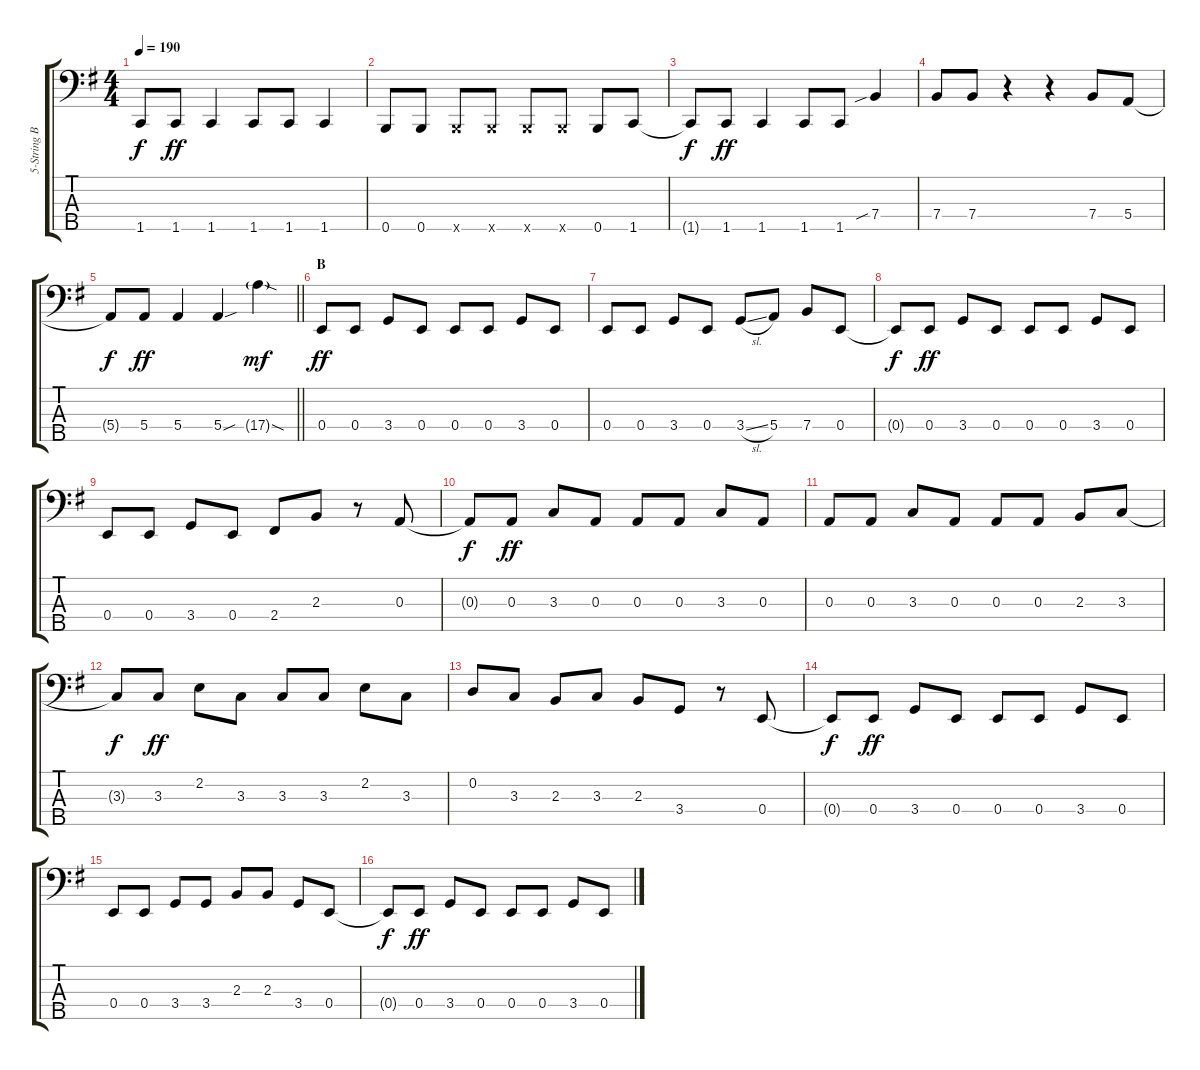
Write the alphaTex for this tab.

\track ("5-String Bass" "5-String B") {instrument electricbasspick}
\staff {score tabs}
\tuning (G2 D2 A1 E1 B0) {hide}
\ts (4 4)
\tempo 190
\clef f4
\ks g
1.5{t}.8{dy f} 1.5.8{dy ff} 1.5.4 1.5.8 1.5.8 1.5.4 |
0.5.8 0.5.8 0.5{x}.8 0.5{x}.8 0.5{x}.8 0.5{x}.8 0.5.8 1.5.8 |
1.5{t}.8{dy f} 1.5.8{dy ff} 1.5.4 1.5.8 1.5.8 7.4{sib}.4 |
7.4.8 7.4.8 r.4 r.4 7.4.8 5.4.8 |
\barLineRight lightlight
5.4{t}.8{dy f} 5.4.8{dy ff} 5.4.4 5.4{sou}.4 17.4{sod g}.4{dy mf} |
\section ("" "B")
0.4.8{dy ff} 0.4.8 3.4.8 0.4.8 0.4.8 0.4.8 3.4.8 0.4.8 |
0.4.8 0.4.8 3.4.8 0.4.8 3.4{sl}.8 5.4.8 7.4.8 0.4.8 |
0.4{t}.8{dy f} 0.4.8{dy ff} 3.4.8 0.4.8 0.4.8 0.4.8 3.4.8 0.4.8 |
0.4.8 0.4.8 3.4.8 0.4.8 2.4.8 2.3.8 r.8 0.3.8 |
0.3{t}.8{dy f} 0.3.8{dy ff} 3.3.8 0.3.8 0.3.8 0.3.8 3.3.8 0.3.8 |
0.3.8 0.3.8 3.3.8 0.3.8 0.3.8 0.3.8 2.3.8 3.3.8 |
3.3{t}.8{dy f} 3.3.8{dy ff} 2.2.8 3.3.8 3.3.8 3.3.8 2.2.8 3.3.8 |
0.2.8 3.3.8 2.3.8 3.3.8 2.3.8 3.4.8 r.8 0.4.8 |
0.4{t}.8{dy f} 0.4.8{dy ff} 3.4.8 0.4.8 0.4.8 0.4.8 3.4.8 0.4.8 |
0.4.8 0.4.8 3.4.8 3.4.8 2.3.8 2.3.8 3.4.8 0.4.8 |
0.4{t}.8{dy f} 0.4.8{dy ff} 3.4.8 0.4.8 0.4.8 0.4.8 3.4.8 0.4.8
